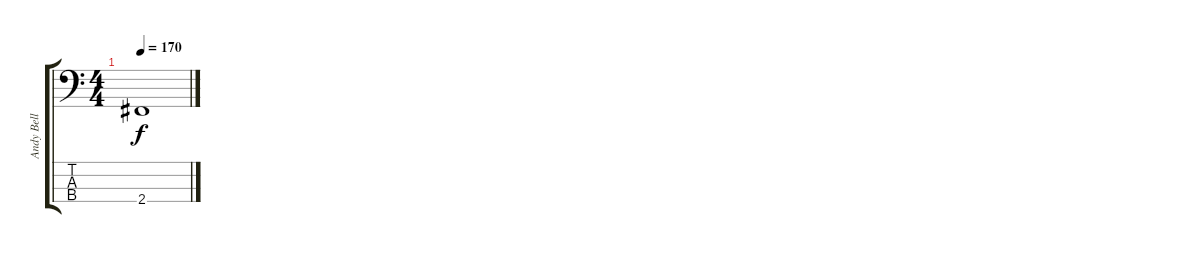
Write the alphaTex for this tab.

\track ("Andy Bell" "Andy Bell") {instrument electricbasspick}
\staff {score tabs}
\tuning (G2 D2 A1 E1) {hide}
\ts (4 4)
\tempo 170
\clef f4
\ks c
2.4.1{dy f}
